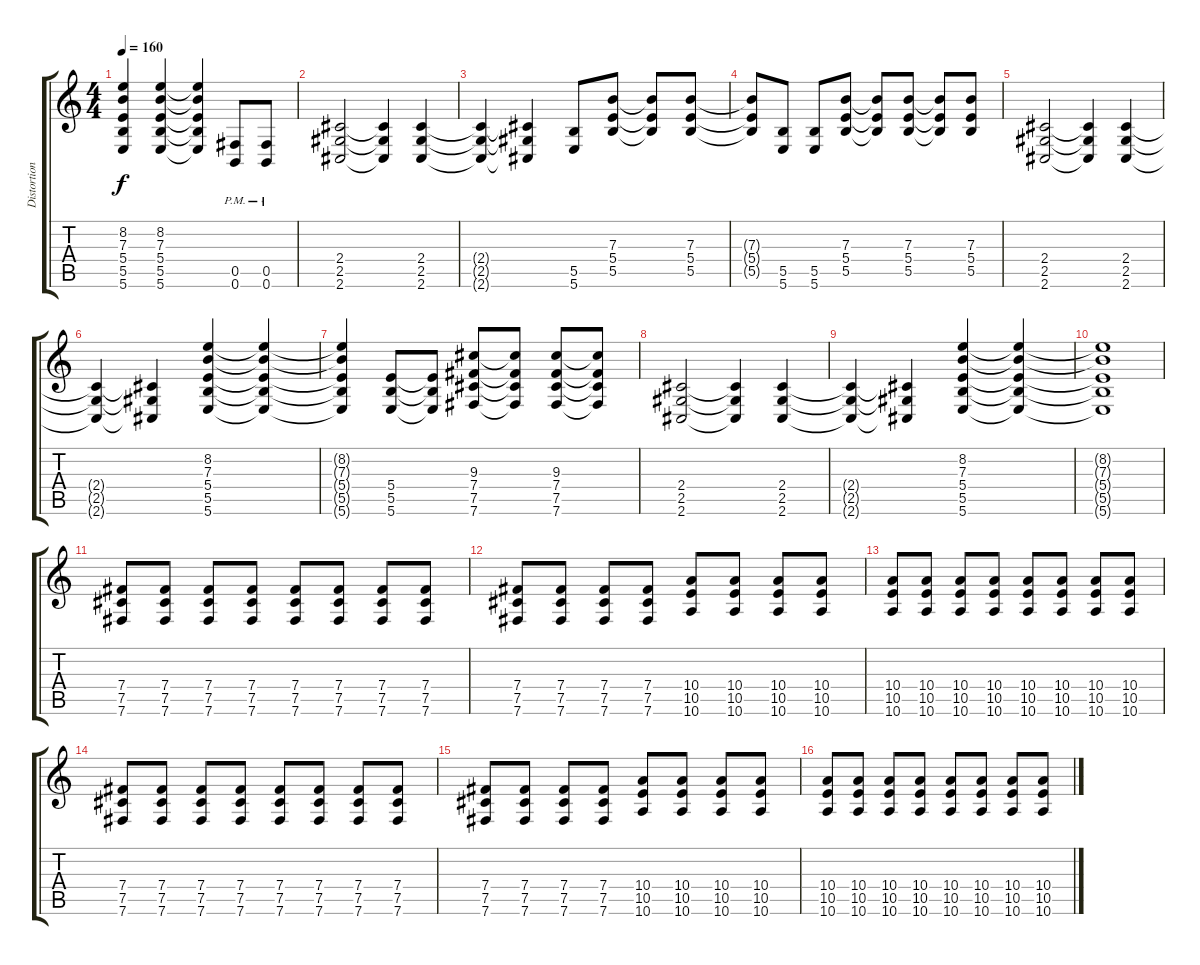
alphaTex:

\track ("Distortion" "Distortion") {instrument distortionguitar}
\staff {score tabs}
\tuning (Db4 Ab3 E3 B2 Gb2 B1) {hide}
\ts (4 4)
\tempo 160
\clef g2
\ks c
(8.2{t} 7.3{t} 5.4{t} 5.5{t} 5.6{t}).4{dy f} (8.2 7.3 5.4 5.5 5.6).4 (8.2{t} 7.3{t} 5.4{t} 5.5{t} 5.6{t}).4 (0.5{pm} 0.6{pm}).8 (0.5{pm} 0.6{pm}).8 |
(2.4 2.5 2.6).2 (2.4{t} 2.5{t} 2.6{t}).4 (2.4 2.5 2.6).4 |
(2.4{t} 2.5{t} 2.6{t}).4 (2.4{t} 2.5{t} 2.6{t}).4 (5.5 5.6).8 (7.3 5.4 5.5).8 (7.3{t} 5.4{t} 5.5{t}).8 (7.3 5.4 5.5).8 |
(7.3{t} 5.4{t} 5.5{t}).8 (5.5 5.6).8 (5.5 5.6).8 (7.3 5.4 5.5).8 (7.3{t} 5.4{t} 5.5{t}).8 (7.3 5.4 5.5).8 (7.3{t} 5.4{t} 5.5{t}).8 (7.3 5.4 5.5).8 |
(2.4 2.5 2.6).2 (2.4{t} 2.5{t} 2.6{t}).4 (2.4 2.5 2.6).4 |
(2.4{t} 2.5{t} 2.6{t}).4 (2.4{t} 2.5{t} 2.6{t}).4 (8.2 7.3 5.4 5.5 5.6).4 (8.2{t} 7.3{t} 5.4{t} 5.5{t} 5.6{t}).4 |
(8.2{t} 7.3{t} 5.4{t} 5.5{t} 5.6{t}).4 (5.4 5.5 5.6).8 (5.4{t} 5.5{t} 5.6{t}).8 (9.3 7.4 7.5 7.6).8 (9.3{t} 7.4{t} 7.5{t} 7.6{t}).8 (9.3 7.4 7.5 7.6).8 (9.3{t} 7.4{t} 7.5{t} 7.6{t}).8 |
(2.4 2.5 2.6).2 (2.4{t} 2.5{t} 2.6{t}).4 (2.4 2.5 2.6).4 |
(2.4{t} 2.5{t} 2.6{t}).4 (2.4{t} 2.5{t} 2.6{t}).4 (8.2 7.3 5.4 5.5 5.6).4 (8.2{t} 7.3{t} 5.4{t} 5.5{t} 5.6{t}).4 |
(8.2{t} 7.3{t} 5.4{t} 5.5{t} 5.6{t}).1 |
(7.4 7.5 7.6).8 (7.4 7.5 7.6).8 (7.4 7.5 7.6).8 (7.4 7.5 7.6).8 (7.4 7.5 7.6).8 (7.4 7.5 7.6).8 (7.4 7.5 7.6).8 (7.4 7.5 7.6).8 |
(7.4 7.5 7.6).8 (7.4 7.5 7.6).8 (7.4 7.5 7.6).8 (7.4 7.5 7.6).8 (10.4 10.5 10.6).8 (10.4 10.5 10.6).8 (10.4 10.5 10.6).8 (10.4 10.5 10.6).8 |
(10.4 10.5 10.6).8 (10.4 10.5 10.6).8 (10.4 10.5 10.6).8 (10.4 10.5 10.6).8 (10.4 10.5 10.6).8 (10.4 10.5 10.6).8 (10.4 10.5 10.6).8 (10.4 10.5 10.6).8 |
(7.4 7.5 7.6).8 (7.4 7.5 7.6).8 (7.4 7.5 7.6).8 (7.4 7.5 7.6).8 (7.4 7.5 7.6).8 (7.4 7.5 7.6).8 (7.4 7.5 7.6).8 (7.4 7.5 7.6).8 |
(7.4 7.5 7.6).8 (7.4 7.5 7.6).8 (7.4 7.5 7.6).8 (7.4 7.5 7.6).8 (10.4 10.5 10.6).8 (10.4 10.5 10.6).8 (10.4 10.5 10.6).8 (10.4 10.5 10.6).8 |
(10.4 10.5 10.6).8 (10.4 10.5 10.6).8 (10.4 10.5 10.6).8 (10.4 10.5 10.6).8 (10.4 10.5 10.6).8 (10.4 10.5 10.6).8 (10.4 10.5 10.6).8 (10.4 10.5 10.6).8
